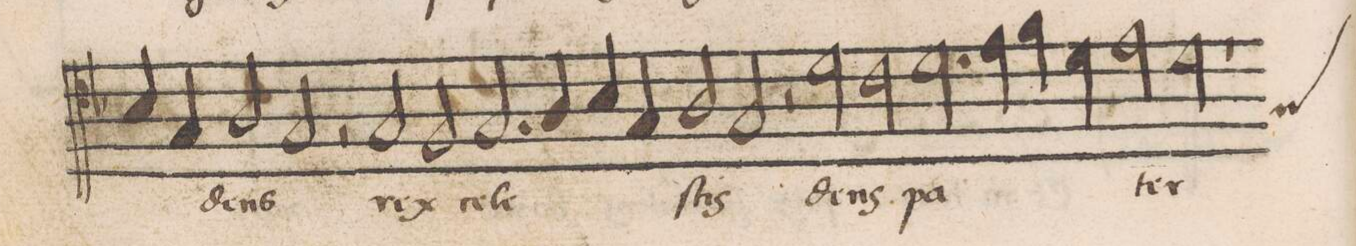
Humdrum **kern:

**kern	**text
*I"TENOR	*
*clefC4	*
*k[b-]	*
*met(C|)	*
*M2/1	*
4B-/	.
4G/	.
=33-	=33-
2A/	de-
2G/	-us
2r	.
2G/	rex
=34-	=34-
2F/	ce-
2.G/	-le-
4A/	.
4B-/	.
4G/	.
=35-	=35-
2A/	-ſtis
2G/	.
2r	.
2d\	de-
=36-	=36-
2c\	-us
2.d\	pa-
4eny\	.
4f\	.
4d\	.
=37-	=37-
2e\	-ter
*custos:G	*
2d\	.
1r	.
=38-	=38-
*-	*-
